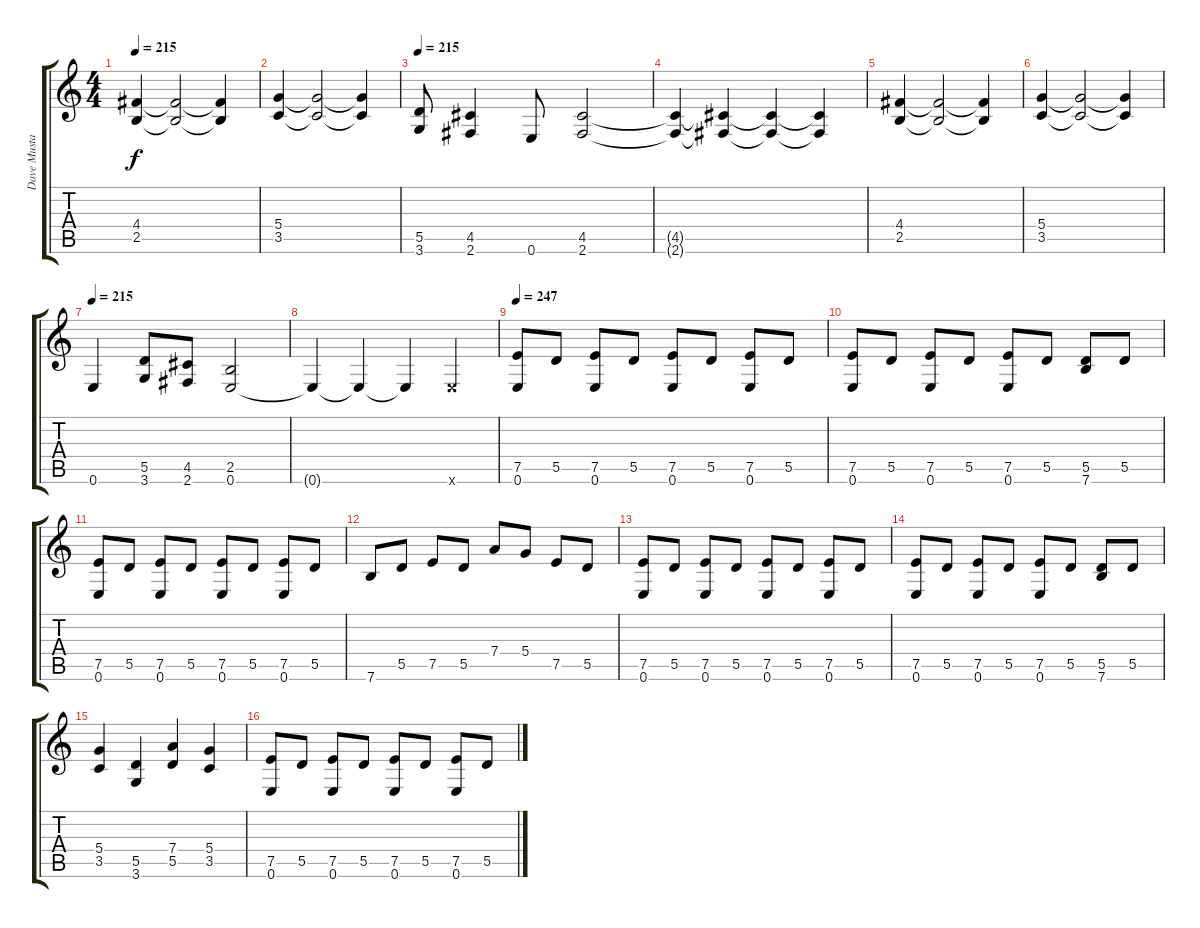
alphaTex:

\track ("Dave Mustaine (Rhythm Guitar)" "Dave Musta") {instrument distortionguitar}
\staff {score tabs}
\tuning (E4 B3 G3 D3 A2 E2) {hide}
\ts (4 4)
\tempo 215
\clef g2
\ks c
(4.4 2.5).4{dy f} (4.4{t} 2.5{t}).2 (4.4{t} 2.5{t}).4 |
(5.4 3.5).4 (5.4{t} 3.5{t}).2 (5.4{t} 3.5{t}).4 |
\tempo 215
(5.5 3.6).8 (4.5 2.6).4 0.6.8 (4.5 2.6).2 |
(4.5{t} 2.6{t}).4 (4.5{t} 2.6{t}).4 (4.5{t} 2.6{t}).4 (4.5{t} 2.6{t}).4 |
(4.4 2.5).4 (4.4{t} 2.5{t}).2 (4.4{t} 2.5{t}).4 |
(5.4 3.5).4 (5.4{t} 3.5{t}).2 (5.4{t} 3.5{t}).4 |
\tempo 215
0.6.4 (5.5 3.6).8 (4.5 2.6).8 (2.5 0.6).2 |
0.6{t}.4 0.6{t}.4 0.6{t}.4 0.6{x}.4 |
\tempo 247
(7.5 0.6).8 5.5.8 (7.5 0.6).8 5.5.8 (7.5 0.6).8 5.5.8 (7.5 0.6).8 5.5.8 |
(7.5 0.6).8 5.5.8 (7.5 0.6).8 5.5.8 (7.5 0.6).8 5.5.8 (5.5 7.6).8 5.5.8 |
(7.5 0.6).8 5.5.8 (7.5 0.6).8 5.5.8 (7.5 0.6).8 5.5.8 (7.5 0.6).8 5.5.8 |
7.6.8 5.5.8 7.5.8 5.5.8 7.4.8 5.4.8 7.5.8 5.5.8 |
(7.5 0.6).8 5.5.8 (7.5 0.6).8 5.5.8 (7.5 0.6).8 5.5.8 (7.5 0.6).8 5.5.8 |
(7.5 0.6).8 5.5.8 (7.5 0.6).8 5.5.8 (7.5 0.6).8 5.5.8 (5.5 7.6).8 5.5.8 |
(5.4 3.5).4 (5.5 3.6).4 (7.4 5.5).4 (5.4 3.5).4 |
(7.5 0.6).8 5.5.8 (7.5 0.6).8 5.5.8 (7.5 0.6).8 5.5.8 (7.5 0.6).8 5.5.8
